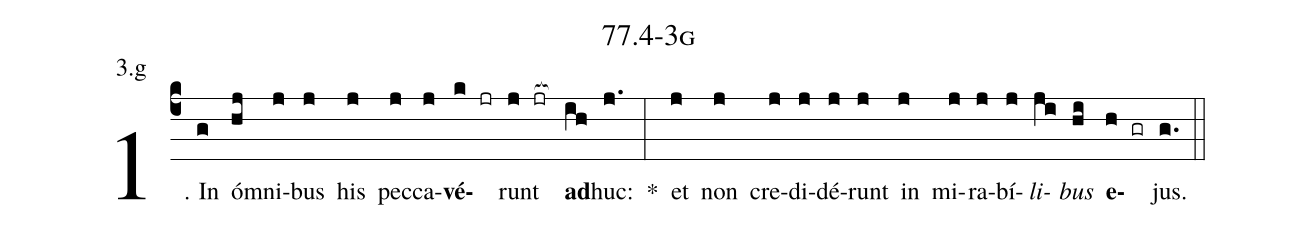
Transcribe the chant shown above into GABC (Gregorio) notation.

name: 77.4-3g;
annotation: 3.g;
%%
(c4)1. In(g) óm(hj)ni(j)bus(j) his(j) pec(j)ca(j)<b>vé</b>(k jr)runt(j jr[ocb:1{]) <b>ad</b>(ih[ocb:0}])huc:(j.) *(:) et(j) non(j) cre(j)di(j)dé(j)runt(j) in(j) mi(j)ra(j)bí(j)<i>li</i>(ji)<i>bus</i>(hi) <b>e</b>(h gr)jus.(g.) (::)


%E(j) u(j) o(ji) u(hi) a(h) e.(g.) (::)
